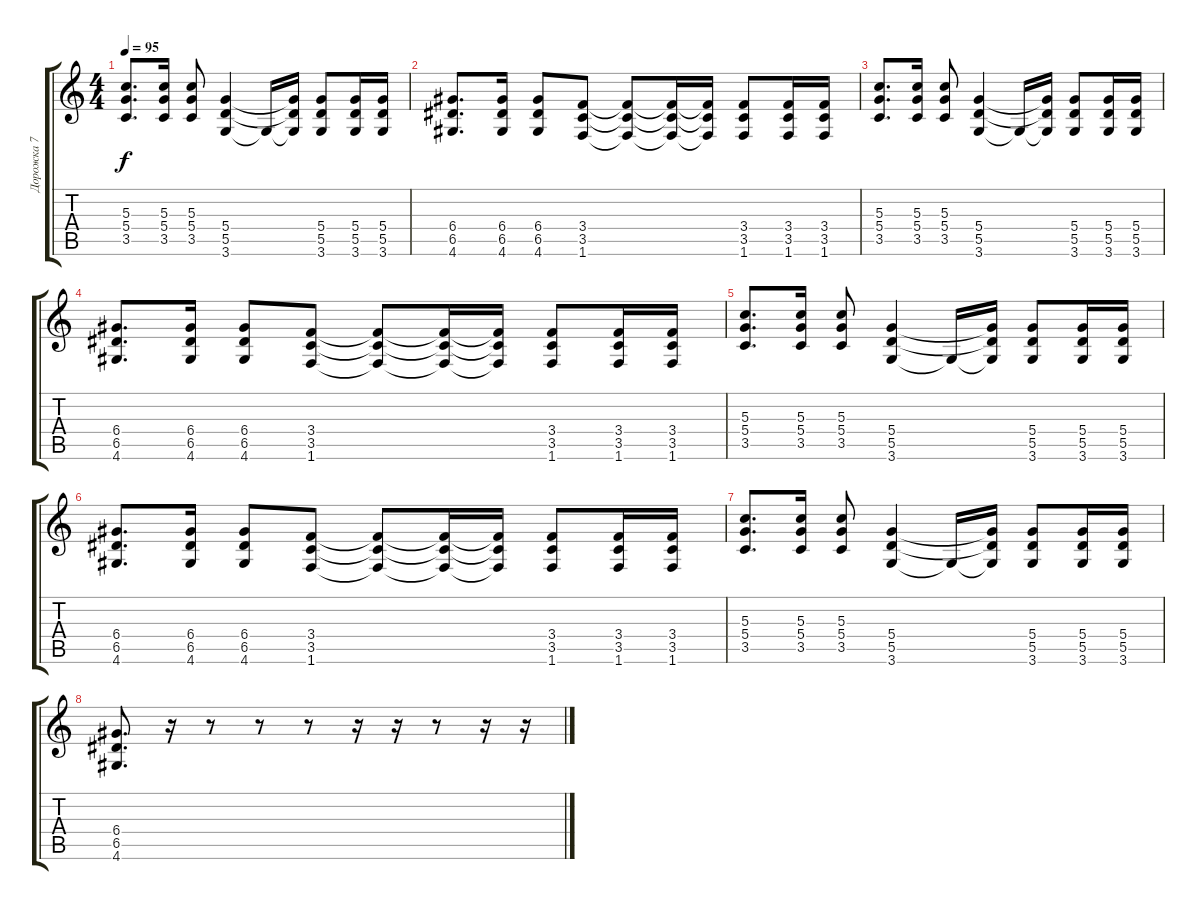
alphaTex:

\track ("Дорожка 7" "Дорожка 7") {instrument acousticguitarsteel}
\staff {score tabs}
\tuning (E4 B3 G3 D3 A2 E2) {hide}
\ts (4 4)
\tempo 95
\clef g2
\ks c
(5.3 5.4 3.5).8{d dy f} (5.3 5.4 3.5).16 (5.3 5.4 3.5).8 (5.4 5.5 3.6).4 3.6{t}.16 (5.4{t} 5.5{t} 3.6{t}).16 (5.4 5.5 3.6).8 (5.4 5.5 3.6).16 (5.4 5.5 3.6).16 |
(6.4 6.5 4.6).8{d} (6.4 6.5 4.6).16 (6.4 6.5 4.6).8 (3.4 3.5 1.6).8 (3.4{t} 3.5{t} 1.6{t}).8 (3.4{t} 3.5{t} 1.6{t}).16 (3.4{t} 3.5{t} 1.6{t}).16 (3.4 3.5 1.6).8 (3.4 3.5 1.6).16 (3.4 3.5 1.6).16 |
(5.3 5.4 3.5).8{d} (5.3 5.4 3.5).16 (5.3 5.4 3.5).8 (5.4 5.5 3.6).4 3.6{t}.16 (5.4{t} 5.5{t} 3.6{t}).16 (5.4 5.5 3.6).8 (5.4 5.5 3.6).16 (5.4 5.5 3.6).16 |
(6.4 6.5 4.6).8{d} (6.4 6.5 4.6).16 (6.4 6.5 4.6).8 (3.4 3.5 1.6).8 (3.4{t} 3.5{t} 1.6{t}).8 (3.4{t} 3.5{t} 1.6{t}).16 (3.4{t} 3.5{t} 1.6{t}).16 (3.4 3.5 1.6).8 (3.4 3.5 1.6).16 (3.4 3.5 1.6).16 |
(5.3 5.4 3.5).8{d} (5.3 5.4 3.5).16 (5.3 5.4 3.5).8 (5.4 5.5 3.6).4 3.6{t}.16 (5.4{t} 5.5{t} 3.6{t}).16 (5.4 5.5 3.6).8 (5.4 5.5 3.6).16 (5.4 5.5 3.6).16 |
(6.4 6.5 4.6).8{d} (6.4 6.5 4.6).16 (6.4 6.5 4.6).8 (3.4 3.5 1.6).8 (3.4{t} 3.5{t} 1.6{t}).8 (3.4{t} 3.5{t} 1.6{t}).16 (3.4{t} 3.5{t} 1.6{t}).16 (3.4 3.5 1.6).8 (3.4 3.5 1.6).16 (3.4 3.5 1.6).16 |
(5.3 5.4 3.5).8{d} (5.3 5.4 3.5).16 (5.3 5.4 3.5).8 (5.4 5.5 3.6).4 3.6{t}.16 (5.4{t} 5.5{t} 3.6{t}).16 (5.4 5.5 3.6).8 (5.4 5.5 3.6).16 (5.4 5.5 3.6).16 |
(6.4 6.5 4.6).8{d} r.16 r.8 r.8 r.8 r.16 r.16 r.8 r.16 r.16
